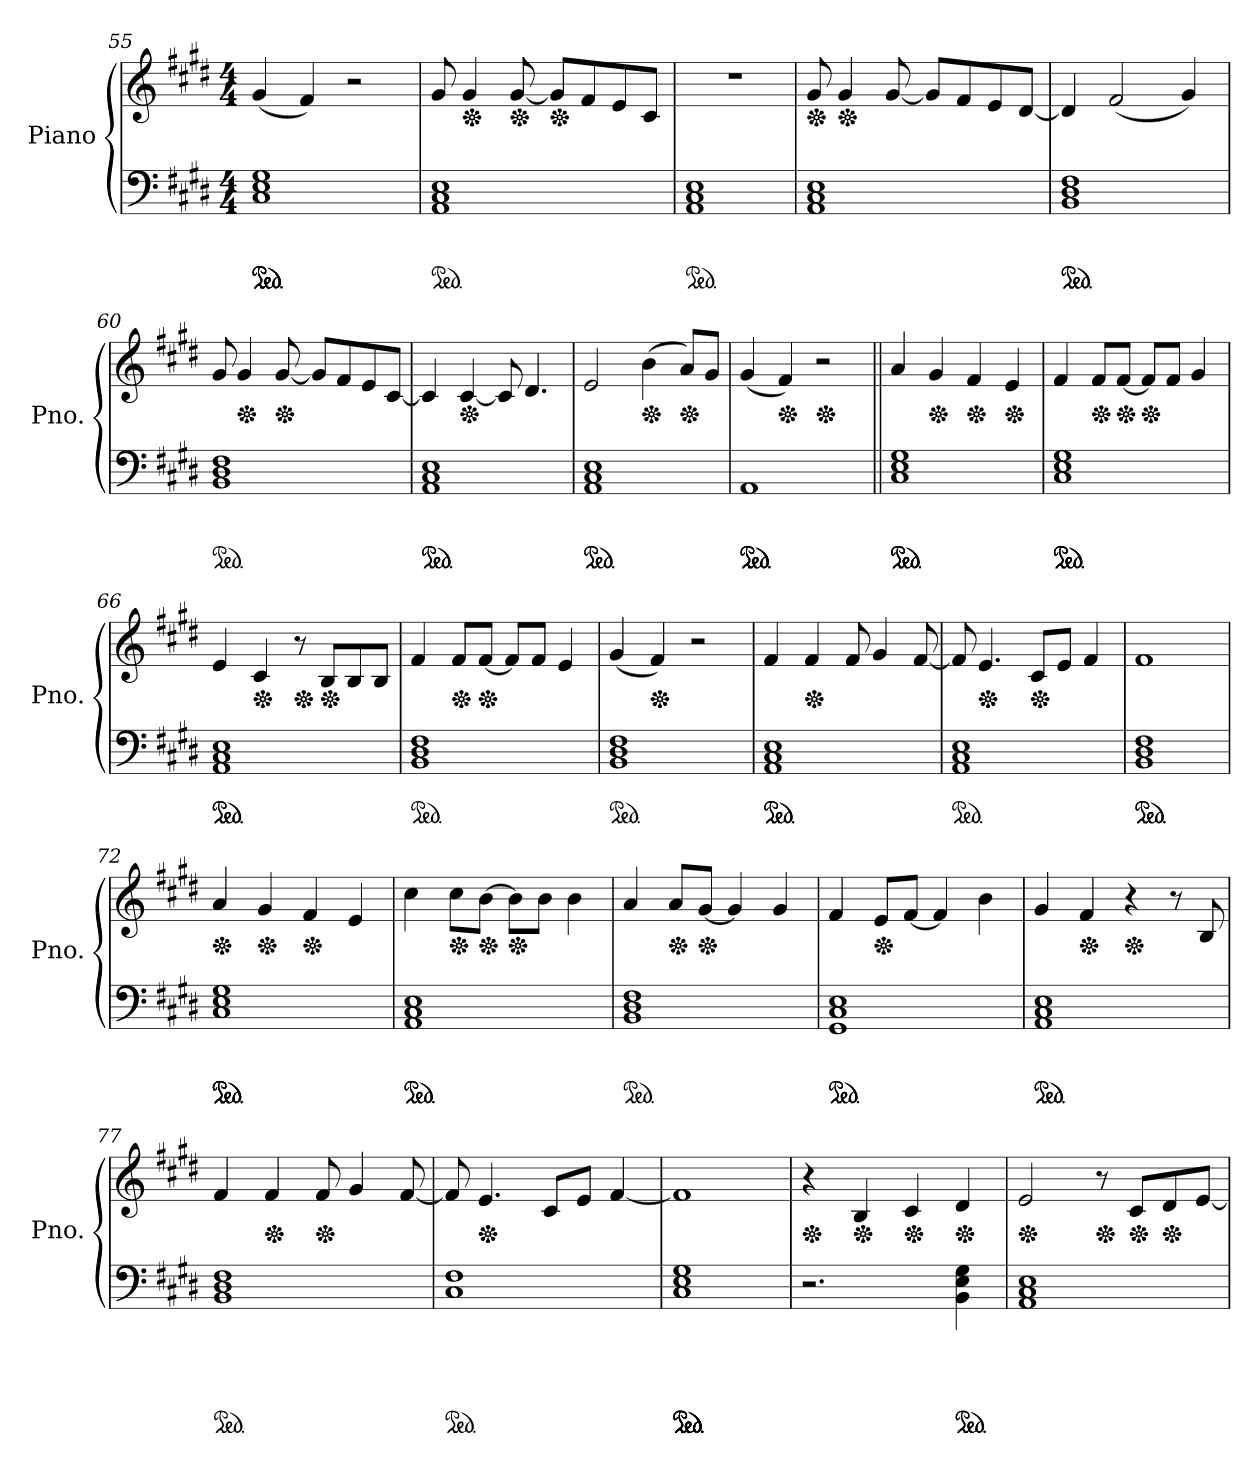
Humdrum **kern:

**kern	**kern
*part1	*part1
*staff2	*staff1
*I"Piano	*
*I'Pno.	*
*clefF4	*clefG2
*k[f#c#g#d#]	*k[f#c#g#d#]
*M4/4	*M4/4
*ped	*
*ped	*
*ped	*
=55	=55
1C# 1E 1G#	(4g#/
.	4f#/)
.	2r
=56	=56
*ped	*
1AA 1C# 1E	8g#/
*	*Xped
.	4g#/
*	*Xped
.	[8g#/
*	*Xped
.	8g#/L]
.	8f#/
.	8e/
.	8c#/J
!!LO:LB:g=z
=57	=57
*ped	*
1AA 1C# 1E	1r
=58	=58
*	*Xped
1AA 1C# 1E	8g#/
*	*Xped
.	4g#/
.	[8g#/
.	8g#/L]
.	8f#/
.	8e/
.	[8d#/J
=59	=59
*ped	*
*ped	*
1BB 1D# 1F#	4d#/]
.	(2f#/
.	4g#/)
=60	=60
*ped	*
1BB 1D# 1F#	8g#/
*	*Xped
.	4g#/
*	*Xped
.	[8g#/
.	8g#/L]
.	8f#/
.	8e/
.	[8c#/J
=61	=61
*ped	*
*ped	*
1AA 1C# 1E	4c#/]
*	*Xped
.	[4c#/
.	8c#/]
.	4.d#/
=62	=62
*ped	*
*ped	*
1AA 1C# 1E	2e/
*	*Xped
.	(4b\
*	*Xped
.	8a/L)
.	8g#/J
=63	=63
*ped	*
*ped	*
*ped	*
1AA	(4g#/
*	*Xped
.	4f#/)
*	*Xped
.	2r
!!LO:LB:g=z
=64||	=64||
*ped	*
*ped	*
*ped	*
1C# 1E 1G#	4a/
*	*Xped
.	4g#/
*	*Xped
.	4f#/
*	*Xped
.	4e/
=65	=65
*ped	*
*ped	*
*ped	*
1C# 1E 1G#	4f#/
*	*Xped
.	8f#/L
*	*Xped
.	[8f#/J
*	*Xped
.	8f#/L]
.	8f#/J
.	4g#/
=66	=66
*ped	*
*ped	*
1AA 1C# 1E	4e/
*	*Xped
.	4c#/
*	*Xped
.	8r
*	*Xped
.	8B/L
.	8B/
.	8B/J
=67	=67
*ped	*
1BB 1D# 1F#	4f#/
*	*Xped
.	8f#/L
*	*Xped
.	[8f#/J
.	8f#/L]
.	8f#/J
.	4e/
=68	=68
*ped	*
1BB 1D# 1F#	(4g#/
*	*Xped
.	4f#/)
.	2r
=69	=69
*ped	*
*ped	*
1AA 1C# 1E	4f#/
*	*Xped
.	4f#/
.	8f#/
.	4g#/
.	[8f#/
=70	=70
*ped	*
1AA 1C# 1E	8f#/]
*	*Xped
.	4.e/
*	*Xped
.	8c#/L
.	8e/J
.	4f#/
!!LO:PB:g=z
=71	=71
*ped	*
*ped	*
1BB 1D# 1F#	1f#
=72	=72
*ped	*
*ped	*
*ped	*
*	*Xped
1C# 1E 1G#	4a/
*	*Xped
.	4g#/
*	*Xped
.	4f#/
.	4e/
=73	=73
*ped	*
*ped	*
1AA 1C# 1E	4cc#\
*	*Xped
.	8cc#\L
*	*Xped
.	[8b\J
*	*Xped
.	8b\L]
.	8b\J
.	4b\
=74	=74
*ped	*
1BB 1D# 1F#	4a/
*	*Xped
.	8a/L
*	*Xped
.	[8g#/J
.	4g#/]
.	4g#/
=75	=75
*ped	*
*ped	*
1GG# 1C# 1E	4f#/
*	*Xped
.	8e/L
.	[8f#/J
.	4f#/]
.	4b\
=76	=76
*ped	*
*ped	*
1AA 1C# 1E	4g#/
*	*Xped
.	4f#/
*	*Xped
.	4r
.	8r
.	8B/
=77	=77
*ped	*
1BB 1D# 1F#	4f#/
*	*Xped
.	4f#/
*	*Xped
.	8f#/
.	4g#/
.	[8f#/
!!LO:LB:g=z
=78	=78
*ped	*
1C# 1F#	8f#/]
*	*Xped
.	4.e/
.	8c#/L
.	8e/J
.	[4f#/
=79	=79
*ped	*
*ped	*
*ped	*
*ped	*
*ped	*
1C# 1E 1G#	1f#]
=80	=80
*	*Xped
2.r	4r
*	*Xped
.	4B/
*	*Xped
.	4c#/
*ped	*
*ped	*
*	*Xped
4BB\ 4E\ 4G#\	4d#/
=81	=81
*	*Xped
1AA 1C# 1E	2e/
*	*Xped
.	8r
*	*Xped
.	8c#/L
*	*Xped
.	8d#/
.	[8e/J
=	=
*-	*-
